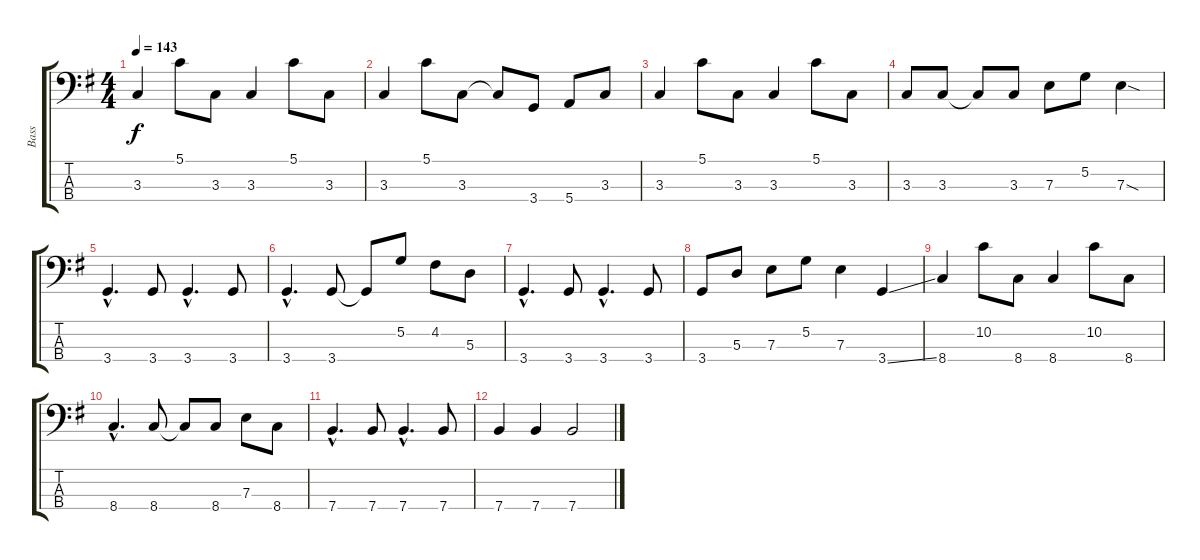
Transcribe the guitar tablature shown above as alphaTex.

\track ("Bass" "Bass") {instrument electricbasspick}
\staff {score tabs}
\tuning (G2 D2 A1 E1) {hide}
\ts (4 4)
\tempo 143
\clef f4
\ks g
3.3.4{dy f} 5.1.8 3.3.8 3.3.4 5.1.8 3.3.8 |
3.3.4 5.1.8 3.3.8 3.3{t}.8 3.4.8 5.4.8 3.3.8 |
3.3.4 5.1.8 3.3.8 3.3.4 5.1.8 3.3.8 |
3.3.8 3.3.8 3.3{t}.8 3.3.8 7.3.8 5.2.8 7.3{sod}.4 |
3.4{hac}.4{d} 3.4.8 3.4{hac}.4{d} 3.4.8 |
3.4{hac}.4{d} 3.4.8 3.4{t}.8 5.2.8 4.2.8 5.3.8 |
3.4{hac}.4{d} 3.4.8 3.4{hac}.4{d} 3.4.8 |
3.4.8 5.3.8 7.3.8 5.2.8 7.3.4 3.4{ss}.4 |
8.4.4{volume 0} 10.2.8 8.4.8 8.4.4 10.2.8 8.4.8 |
8.4{hac}.4{d} 8.4.8 8.4{t}.8 8.4.8 7.3.8 8.4.8 |
7.4{hac}.4{d} 7.4.8 7.4{hac}.4{d} 7.4.8 |
7.4.4 7.4.4 7.4.2
